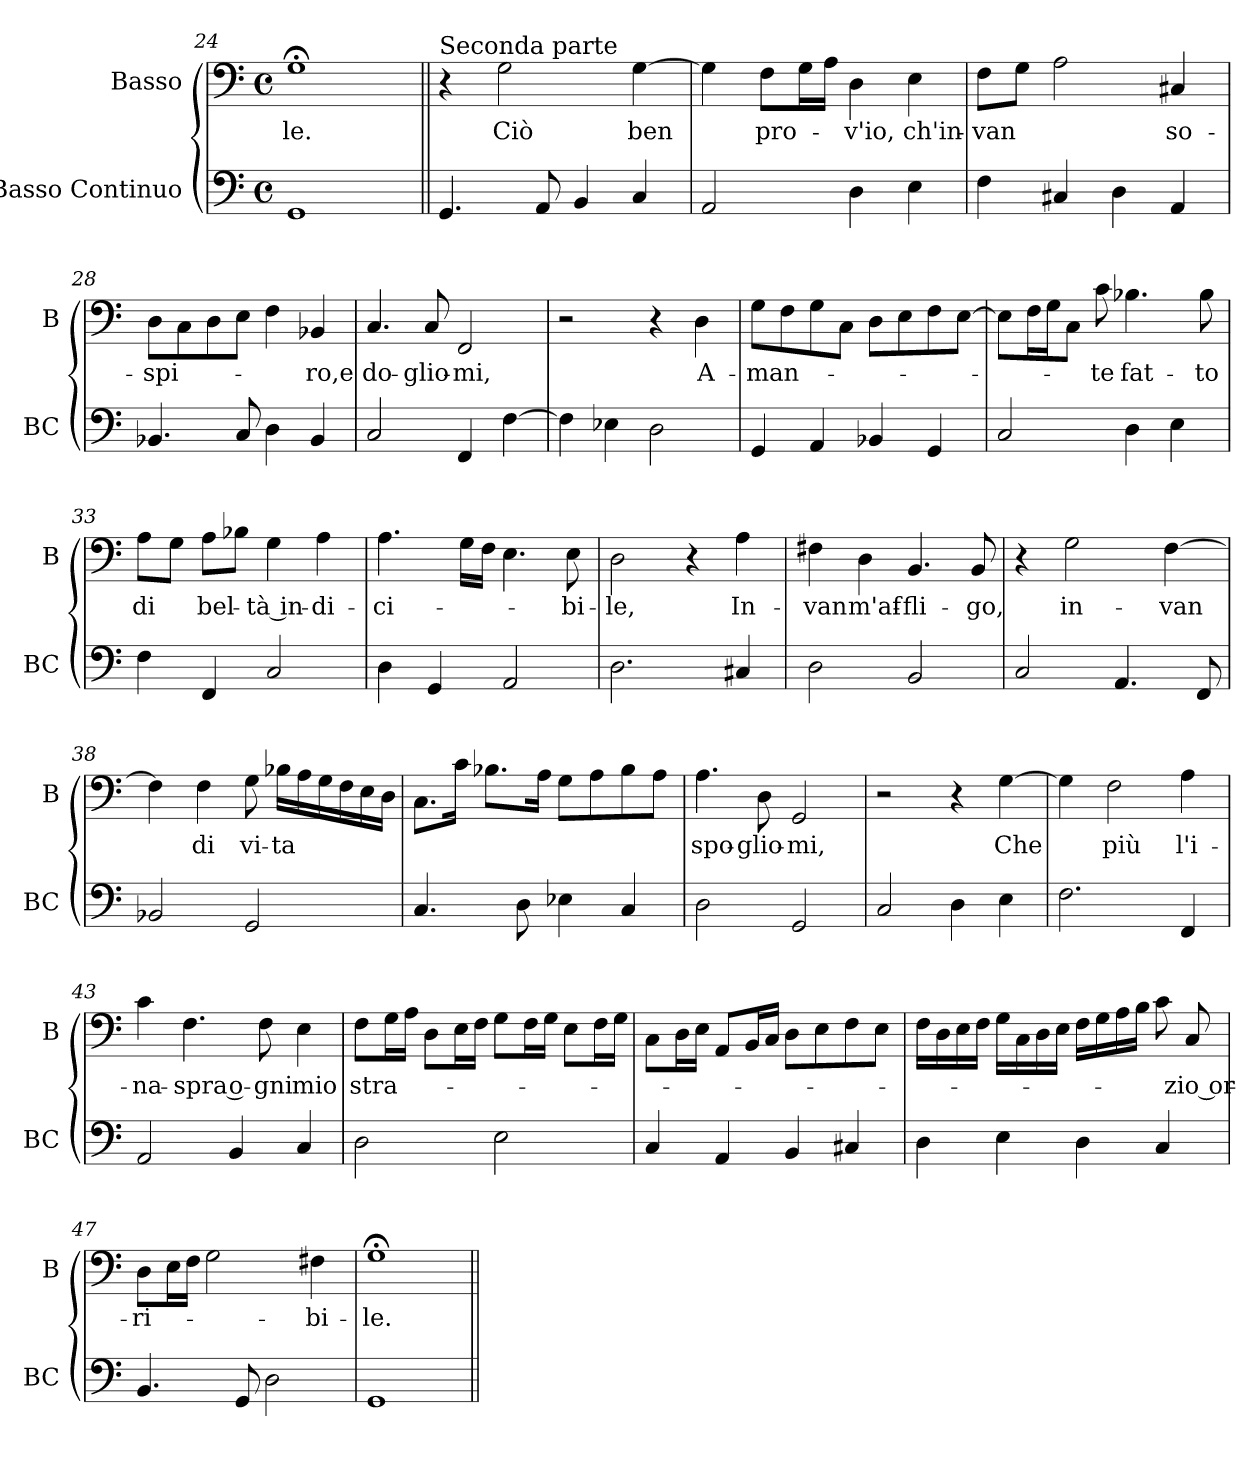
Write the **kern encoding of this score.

**kern	**kern	**text
*part2	*part1	*part1
*staff2	*staff1	*staff1
*I"Basso Continuo	*I"Basso	*
*I'BC	*I'B	*
*clefF4	*clefF4	*
*k[]	*k[]	*
*C:	*C:	*
*M4/4	*M4/4	*
*met(c)	*met(c)	*
=24	=24	=24
!	!	!LO:LY:b
1GG	1G;<	-le.
!!LO:LB:g=z
=25||	=25||	=25||
!	!LO:TX:a:t=Seconda parte	!
4.GG/	4r	.
!	!	!LO:LY:b
.	2G\	Ciò
8AA/	.	.
4BB/	.	.
!	!	!LO:LY:b
4C/	[4G\	ben
=26	=26	=26
2AA/	4G\]	.
!	!	!LO:LY:b
.	8F\L	pro-
.	16G\L	.
.	16A\JJ	.
!	!	!LO:LY:b
4D\	4D\	-v'io,
!	!	!LO:LY:b
4E\	4E\	ch'in-
=27	=27	=27
!	!	!LO:LY:b
4F\	8F\L	-van
.	8G\J	.
4C#X/	2A\	.
4D\	.	.
!	!	!LO:LY:b
4AA/	4C#X/	so-
=28	=28	=28
!	!	!LO:LY:b
4.BB-X/	8D\L	-spi-
.	8C\	.
.	8D\	.
8C/	8E\J	.
4D\	4F\	.
!	!	!LO:LY:b
4BB-/	4BB-X/	-ro,e
=29	=29	=29
!	!	!LO:LY:b
2C/	4.C/	do-
!	!	!LO:LY:b
.	8C/	-glio-
!	!	!LO:LY:b
4FF/	2FF/	-mi,
[4F\	.	.
=30	=30	=30
4F\]	2r	.
4E-X\	.	.
2D\	4r	.
!	!	!LO:LY:b
.	4D\	A-
!!LO:LB:g=z
=31	=31	=31
!	!	!LO:LY:b
4GG/	8G\L	-man-
.	8F\	.
4AA/	8G\	.
.	8C\J	.
4BB-X/	8D\L	.
.	8E\	.
4GG/	8F\	.
.	[8E\J	.
=32	=32	=32
2C/	8E\L]	.
.	16F\L	.
.	16G\J	.
.	8C\J	.
!	!	!LO:LY:b
.	8c\	-te
!	!	!LO:LY:b
4D\	4.B-X\	fat-
4E\	.	.
!	!	!LO:LY:b
.	8B-\	-to
=33	=33	=33
!	!	!LO:LY:b
4F\	8A\L	di
.	8G\J	.
!	!	!LO:LY:b
4FF/	8A\L	bel-
.	8B-X\J	.
!	!	!LO:LY:b
2C/	4G\	-tà in-
!	!	!LO:LY:b
.	4A\	-di-
=34	=34	=34
!	!	!LO:LY:b
4D\	4.A\	-ci-
4GG/	.	.
.	16G\LL	.
.	16F\JJ	.
2AA/	4.E\	.
!	!	!LO:LY:b
.	8E\	-bi-
=35	=35	=35
!	!	!LO:LY:b
2.D\	2D\	-le,
.	4r	.
!	!	!LO:LY:b
4C#X/	4A\	In-
=36	=36	=36
!	!	!LO:LY:b
2D\	4F#X\	-van
!	!	!LO:LY:b
.	4D\	m'af-
!	!	!LO:LY:b
2BB/	4.BB/	-fli-
!	!	!LO:LY:b
.	8BB/	-go,
!!LO:PB:g=z
=37	=37	=37
2C/	4r	.
!	!	!LO:LY:b
.	2G\	in-
4.AA/	.	.
!	!	!LO:LY:b
.	[4F\	-van
8FF/	.	.
=38	=38	=38
2BB-X/	4F\]	.
!	!	!LO:LY:b
.	4F\	di
!	!	!LO:LY:b
2GG/	8G\	vi-
!	!	!LO:LY:b
.	16B-X\LL	-ta
.	16A\	.
.	16G\	.
.	16F\	.
.	16E\	.
.	16D\JJ	.
=39	=39	=39
4.C/	8.C\L	.
.	16c\Jk	.
.	8.B-X\L	.
8D\	.	.
.	16A\Jk	.
4E-X\	8G\L	.
.	8A\	.
4C/	8B-\	.
.	8A\J	.
=40	=40	=40
!	!	!LO:LY:b
2D\	4.A\	spo-
!	!	!LO:LY:b
.	8D\	-glio-
!	!	!LO:LY:b
2GG/	2GG/	-mi,
=41	=41	=41
2C/	2r	.
4D\	4r	.
!	!	!LO:LY:b
4E\	[4G\	Che
=42	=42	=42
2.F\	4G\]	.
!	!	!LO:LY:b
.	2F\	più
!	!	!LO:LY:b
4FF/	4A\	l'i-
!!LO:LB:g=z
=43	=43	=43
!	!	!LO:LY:b
2AA/	4c\	-na-
!	!	!LO:LY:b
.	4.F\	-spra o-
4BB/	.	.
!	!	!LO:LY:b
.	8F\	-gni
!	!	!LO:LY:b
4C/	4E\	mio
=44	=44	=44
!	!	!LO:LY:b
2D\	8F\L	stra-
.	16G\L	.
.	16A\JJ	.
.	8D\L	.
.	16E\L	.
.	16F\JJ	.
2E\	8G\L	.
.	16F\L	.
.	16G\JJ	.
.	8E\L	.
.	16F\L	.
.	16G\JJ	.
=45	=45	=45
4C/	8C\L	.
.	16D\L	.
.	16E\JJ	.
4AA/	8AA/L	.
.	16BB/L	.
.	16C/JJ	.
4BB/	8D\L	.
.	8E\	.
4C#X/	8F\	.
.	8E\J	.
=46	=46	=46
4D\	16F\LL	.
.	16D\	.
.	16E\	.
.	16F\JJ	.
4E\	16G\LL	.
.	16C\	.
.	16D\	.
.	16E\JJ	.
4D\	16F\LL	.
.	16G\	.
.	16A\	.
.	16B\JJ	.
4C/	8c\	.
!	!	!LO:LY:b
.	8C/	-zio or-
=47	=47	=47
!	!	!LO:LY:b
4.BB/	8D\L	-ri-
.	16E\L	.
.	16F\JJ	.
.	2G\	.
8GG/	.	.
2D\	.	.
!	!	!LO:LY:b
.	4F#X\	-bi-
!!LO:LB:g=z
=48	=48	=48
!	!	!LO:LY:b
1GG	1G;<	-le.
=||	=||	=||
*-	*-	*-
